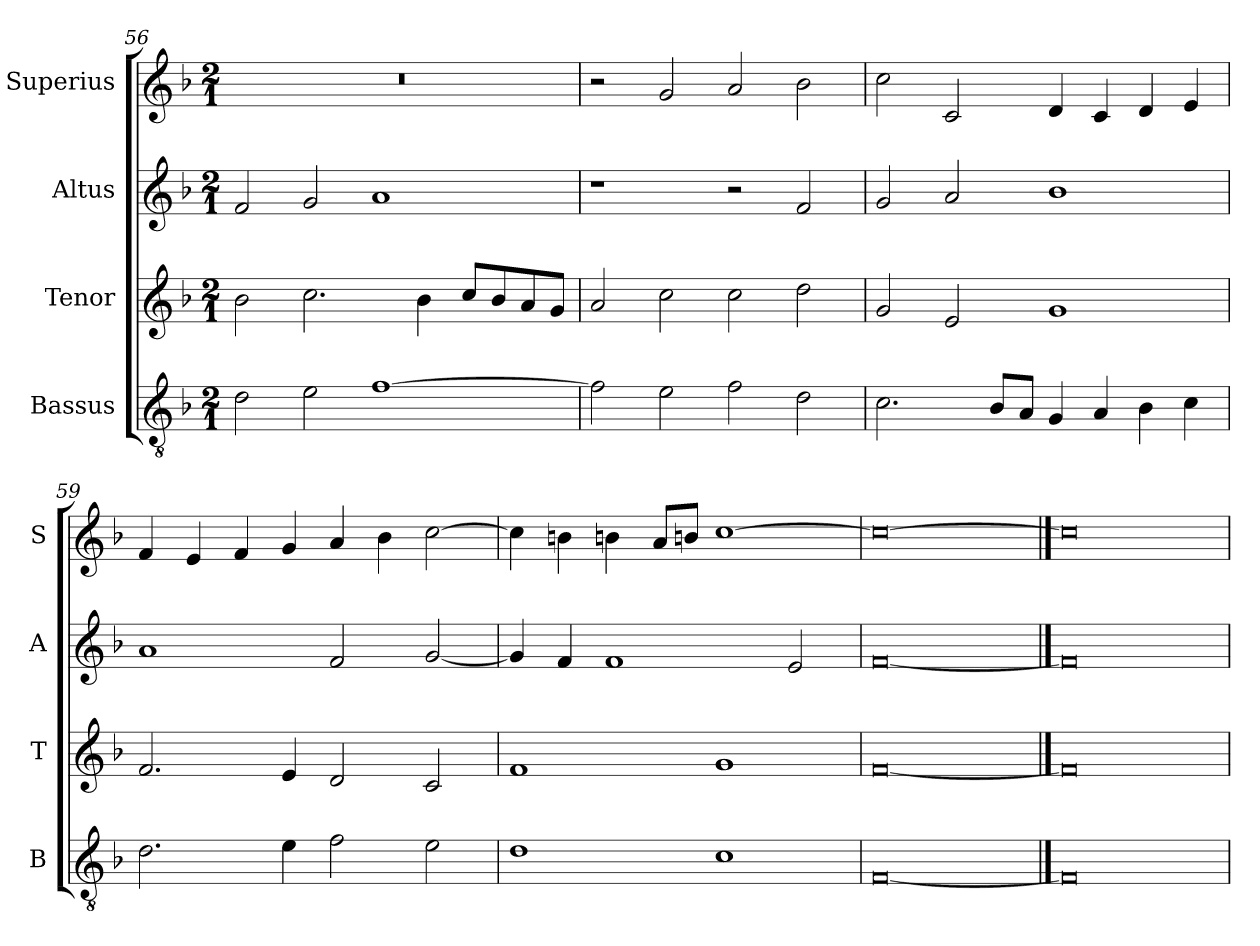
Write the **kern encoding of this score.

**kern	**kern	**kern	**kern
*part4	*part3	*part2	*part1
*staff4	*staff3	*staff2	*staff1
*I"Bassus	*I"Tenor	*I"Altus	*I"Superius
*I'B	*I'T	*I'A	*I'S
*clefGv2	*clefG2	*clefG2	*clefG2
*k[b-]	*k[b-]	*k[b-]	*k[b-]
*F:	*F:	*F:	*F:
*M2/1	*M2/1	*M2/1	*M2/1
=56	=56	=56	=56
2d	2b-	2f	0r
2e	2.cc	2g	.
[1f	.	1a	.
.	4b-	.	.
.	8ccL	.	.
.	8b-	.	.
.	8a	.	.
.	8gJ	.	.
=57	=57	=57	=57
2f]	2a	1r	2r
2e	2cc	.	2g
2f	2cc	2r	2a
2d	2dd	2f	2b-
=58	=58	=58	=58
2.c	2g	2g	2cc
.	2e	2a	2c
8B-L	.	.	.
8AJ	.	.	.
4G	1g	1b-	4d
4A	.	.	4c
4B-	.	.	4d
4c	.	.	4e
=59	=59	=59	=59
2.d	2.f	1a	4f
.	.	.	4e
.	.	.	4f
4e	4e	.	4g
2f	2d	2f	4a
.	.	.	4b-
2e	2c	[2g	[2cc
=60	=60	=60	=60
1d	1f	4g]	4cc]
.	.	4f	4bn
.	.	1f	4bn
.	.	.	8aL
.	.	.	8bnJ
1c	1g	.	[1cc
.	.	2e	.
=61	=61	=61	=61
[0F	[0f	[0f	0cc_
==62	==62	==62	==62
0F]	0f]	0f]	0cc]
=	=	=	=
*-	*-	*-	*-
